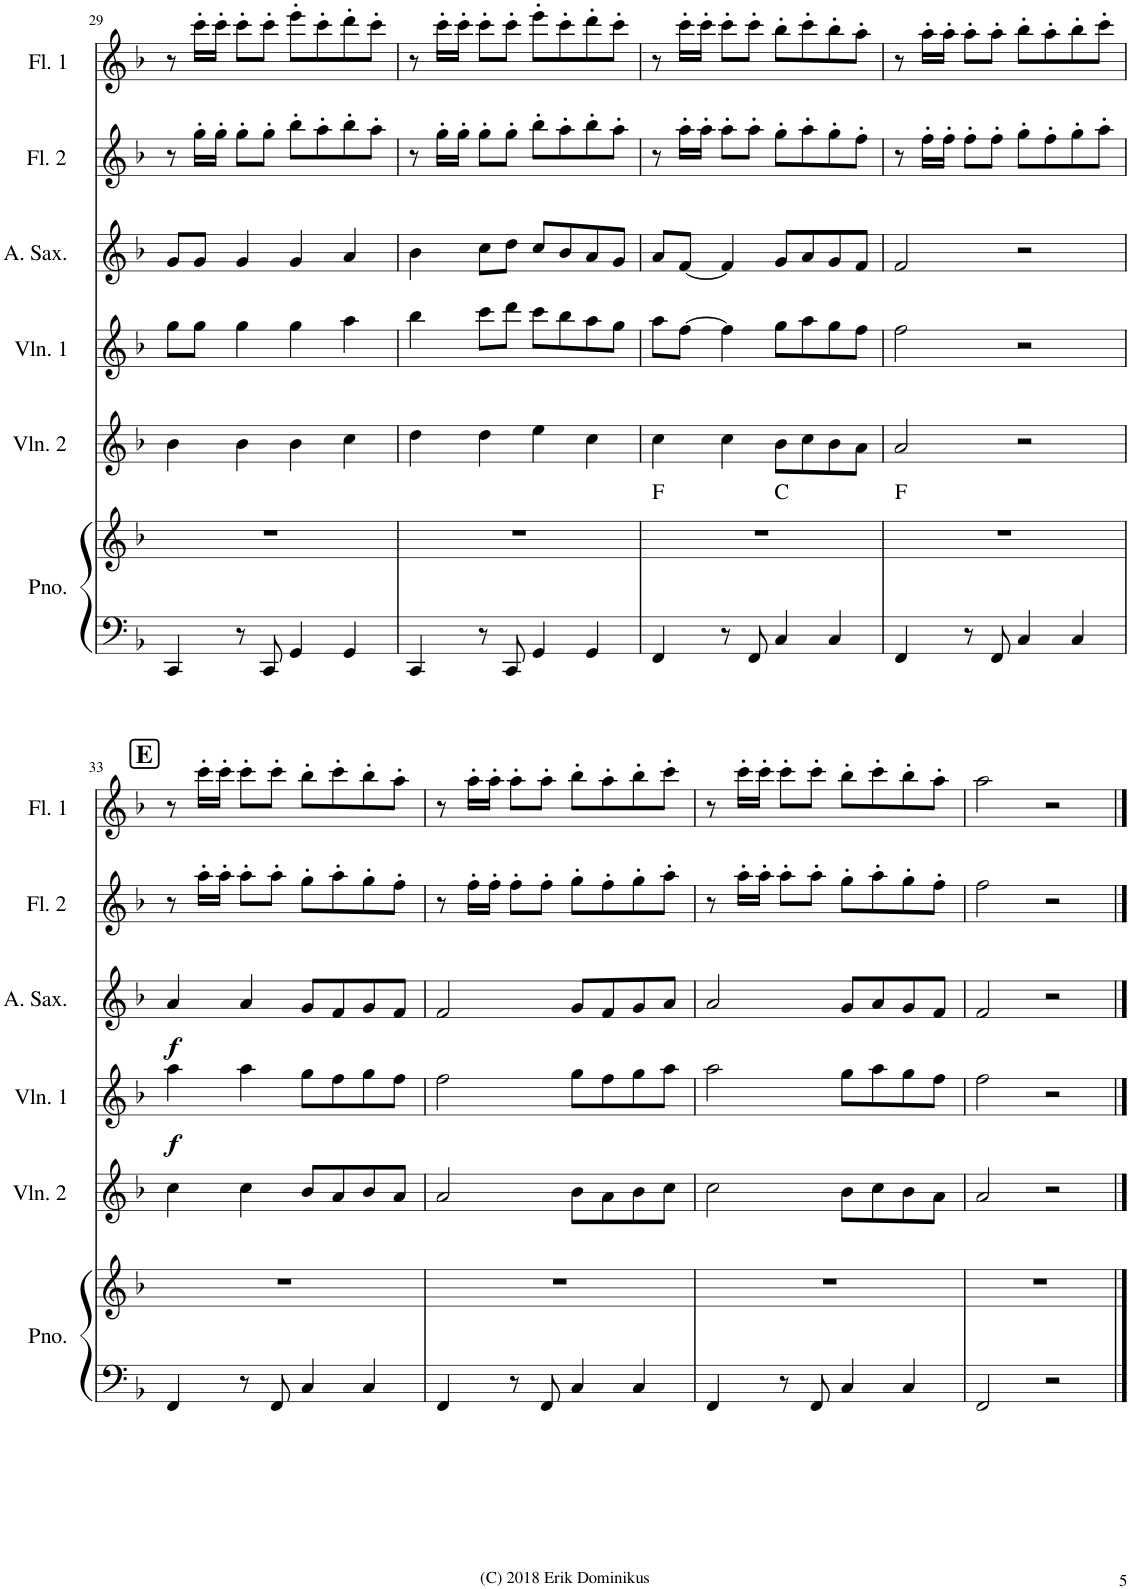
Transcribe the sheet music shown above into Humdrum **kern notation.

**kern	**kern	**harte	**kern	**kern	**dynam	**kern	**dynam	**kern	**kern
*part6	*part6	*part6	*part5	*part4	*part4	*part3	*part3	*part2	*part1
*staff7	*staff6	*	*staff5	*staff4	*staff4	*staff3	*staff3	*staff2	*staff1
*I"Piano	*	*	*I"Violin 2	*I"Violin 1	*	*I"Alto Saxophone	*	*I"Flute 2	*I"Flute 1
*I'Pno.	*	*	*I'Vln. 2	*I'Vln. 1	*	*I'A. Sax.	*	*I'Fl. 2	*I'Fl. 1
!!LO:PB:g=z
*clefF4	*clefG2	*	*clefG2	*clefG2	*	*clefG2	*	*clefG2	*clefG2
*	*	*	*	*	*	*ITrd5c9	*	*	*
*k[b-]	*k[b-]	*	*k[b-]	*k[b-]	*	*k[b-]	*	*k[b-]	*k[b-]
*M4/4	*M4/4	*	*M4/4	*M4/4	*	*M4/4	*	*M4/4	*M4/4
=29	=29	=29	=29	=29	=29	=29	=29	=29	=29
4CC/	1r	.	4b-\	8gg\L	.	8g/L	.	8r	8r
.	.	.	.	8gg\J	.	8g/J	.	16gg'\LL	16ccc'\LL
.	.	.	.	.	.	.	.	16gg'\JJ	16ccc'\JJ
8r	.	.	4b-\	4gg\	.	4g/	.	8gg'\L	8ccc'\L
8CC/	.	.	.	.	.	.	.	8gg'\J	8ccc'\J
4GG/	.	.	4b-\	4gg\	.	4g/	.	8bb-'\L	8eee'\L
.	.	.	.	.	.	.	.	8aa'\	8ccc'\
4GG/	.	.	4cc\	4aa\	.	4a/	.	8bb-'\	8ddd'\
.	.	.	.	.	.	.	.	8aa'\J	8ccc'\J
=30	=30	=30	=30	=30	=30	=30	=30	=30	=30
4CC/	1r	.	4dd\	4bb-\	.	4b-\	.	8r	8r
.	.	.	.	.	.	.	.	16gg'\LL	16ccc'\LL
.	.	.	.	.	.	.	.	16gg'\JJ	16ccc'\JJ
8r	.	.	4dd\	8ccc\L	.	8cc\L	.	8gg'\L	8ccc'\L
8CC/	.	.	.	8ddd\J	.	8dd\J	.	8gg'\J	8ccc'\J
4GG/	.	.	4ee\	8ccc\L	.	8cc/L	.	8bb-'\L	8eee'\L
.	.	.	.	8bb-\	.	8b-/	.	8aa'\	8ccc'\
4GG/	.	.	4cc\	8aa\	.	8a/	.	8bb-'\	8ddd'\
.	.	.	.	8gg\J	.	8g/J	.	8aa'\J	8ccc'\J
=31	=31	=31	=31	=31	=31	=31	=31	=31	=31
*	*^	*	*	*	*	*	*	*	*
4FF/	1r	2ryy	F:maj	4cc\	8aa\L	.	8a/L	.	8r	8r
.	.	.	.	.	[8ff\J	.	[8f/J	.	16aa'\LL	16ccc'\LL
.	.	.	.	.	.	.	.	.	16aa'\JJ	16ccc'\JJ
8r	.	.	.	4cc\	4ff\]	.	4f/]	.	8aa'\L	8ccc'\L
8FF/	.	.	.	.	.	.	.	.	8aa'\J	8ccc'\J
4C/	.	2ryy	C:maj	8b-\L	8gg\L	.	8g/L	.	8gg'\L	8bb-'\L
.	.	.	.	8cc\	8aa\	.	8a/	.	8aa'\	8ccc'\
4C/	.	.	.	8b-\	8gg\	.	8g/	.	8gg'\	8bb-'\
.	.	.	.	8a\J	8ff\J	.	8f/J	.	8ff'\J	8aa'\J
*	*v	*v	*	*	*	*	*	*	*	*
=32	=32	=32	=32	=32	=32	=32	=32	=32	=32
4FF/	1r	F:maj	2a/	2ff\	.	2f/	.	8r	8r
.	.	.	.	.	.	.	.	16ff'\LL	16aa'\LL
.	.	.	.	.	.	.	.	16ff'\JJ	16aa'\JJ
8r	.	.	.	.	.	.	.	8ff'\L	8aa'\L
8FF/	.	.	.	.	.	.	.	8ff'\J	8aa'\J
4C/	.	.	2r	2r	.	2r	.	8gg'\L	8bb-'\L
.	.	.	.	.	.	.	.	8ff'\	8aa'\
4C/	.	.	.	.	.	.	.	8gg'\	8bb-'\
.	.	.	.	.	.	.	.	8aa'\J	8ccc'\J
!!LO:LB:g=z
!!LO:REH:place=s1:a:B:cj:fs=14:t=E
=33	=33	=33	=33	=33	=33	=33	=33	=33	=33
!	!	!	!	!	!LO:DY:b	!	!LO:DY:b	!	!
4FF/	1r	.	4cc\	4aa\	f	4a/	f	8r	8r
.	.	.	.	.	.	.	.	16aa'\LL	16ccc'\LL
.	.	.	.	.	.	.	.	16aa'\JJ	16ccc'\JJ
8r	.	.	4cc\	4aa\	.	4a/	.	8aa'\L	8ccc'\L
8FF/	.	.	.	.	.	.	.	8aa'\J	8ccc'\J
4C/	.	.	8b-/L	8gg\L	.	8g/L	.	8gg'\L	8bb-'\L
.	.	.	8a/	8ff\	.	8f/	.	8aa'\	8ccc'\
4C/	.	.	8b-/	8gg\	.	8g/	.	8gg'\	8bb-'\
.	.	.	8a/J	8ff\J	.	8f/J	.	8ff'\J	8aa'\J
=34	=34	=34	=34	=34	=34	=34	=34	=34	=34
4FF/	1r	.	2a/	2ff\	.	2f/	.	8r	8r
.	.	.	.	.	.	.	.	16ff'\LL	16aa'\LL
.	.	.	.	.	.	.	.	16ff'\JJ	16aa'\JJ
8r	.	.	.	.	.	.	.	8ff'\L	8aa'\L
8FF/	.	.	.	.	.	.	.	8ff'\J	8aa'\J
4C/	.	.	8b-\L	8gg\L	.	8g/L	.	8gg'\L	8bb-'\L
.	.	.	8a\	8ff\	.	8f/	.	8ff'\	8aa'\
4C/	.	.	8b-\	8gg\	.	8g/	.	8gg'\	8bb-'\
.	.	.	8cc\J	8aa\J	.	8a/J	.	8aa'\J	8ccc'\J
=35	=35	=35	=35	=35	=35	=35	=35	=35	=35
4FF/	1r	.	2cc\	2aa\	.	2a/	.	8r	8r
.	.	.	.	.	.	.	.	16aa'\LL	16ccc'\LL
.	.	.	.	.	.	.	.	16aa'\JJ	16ccc'\JJ
8r	.	.	.	.	.	.	.	8aa'\L	8ccc'\L
8FF/	.	.	.	.	.	.	.	8aa'\J	8ccc'\J
4C/	.	.	8b-\L	8gg\L	.	8g/L	.	8gg'\L	8bb-'\L
.	.	.	8cc\	8aa\	.	8a/	.	8aa'\	8ccc'\
4C/	.	.	8b-\	8gg\	.	8g/	.	8gg'\	8bb-'\
.	.	.	8a\J	8ff\J	.	8f/J	.	8ff'\J	8aa'\J
=36	=36	=36	=36	=36	=36	=36	=36	=36	=36
2FF/	1r	.	2a/	2ff\	.	2f/	.	2ff\	2aa\
2r	.	.	2r	2r	.	2r	.	2r	2r
==	==	==	==	==	==	==	==	==	==
*-	*-	*-	*-	*-	*-	*-	*-	*-	*-
